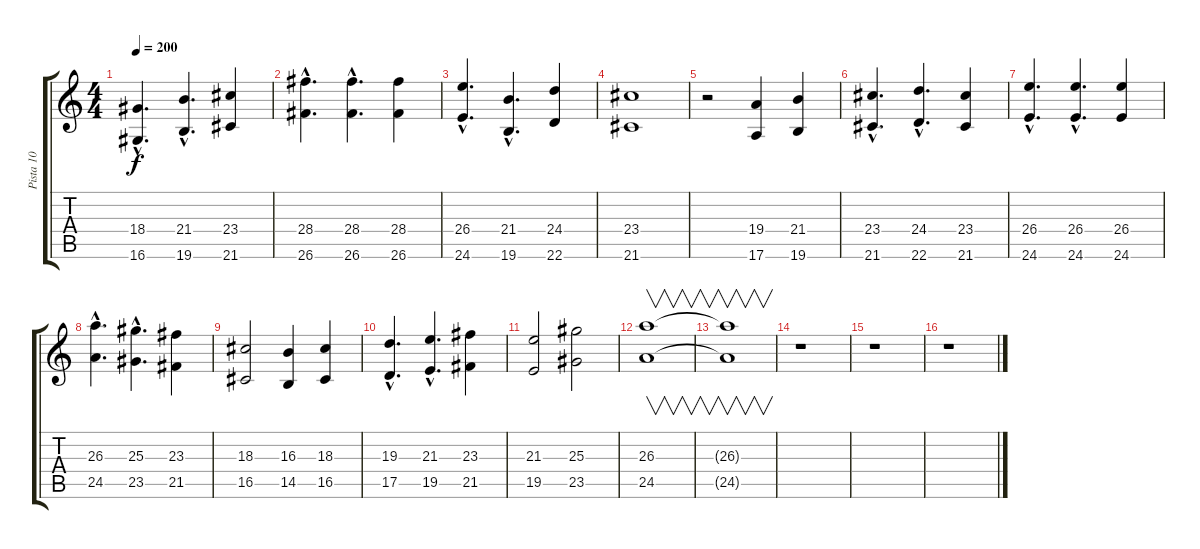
\track ("Pista 10" "Pista 10") {instrument pad4choir}
\staff {score tabs}
\tuning (E4 B3 G3 D3 A2 E2) {hide}
\ts (4 4)
\tempo 200
\clef g2
\ks c
(18.4{hac} 16.6{hac}).4{d dy f} (21.4{hac} 19.6{hac}).4{d} (23.4 21.6).4 |
(28.4{hac} 26.6{hac}).4{d} (28.4{hac} 26.6{hac}).4{d} (28.4 26.6).4 |
(26.4{hac} 24.6{hac}).4{d} (21.4{hac} 19.6{hac}).4{d} (24.4 22.6).4 |
(23.4 21.6).1 |
r.2 (19.4 17.6).4 (21.4 19.6).4 |
(23.4{hac} 21.6{hac}).4{d} (24.4{hac} 22.6{hac}).4{d} (23.4 21.6).4 |
(26.4{hac} 24.6{hac}).4{d} (26.4{hac} 24.6{hac}).4{d} (26.4 24.6).4 |
(26.3{hac} 24.5{hac}).4{d} (25.3{hac} 23.5{hac}).4{d} (23.3 21.5).4 |
(18.3 16.5).2 (16.3 14.5).4 (18.3 16.5).4 |
(19.3{hac} 17.5{hac}).4{d} (21.3{hac} 19.5{hac}).4{d} (23.3 21.5).4 |
(21.3 19.5).2 (25.3 23.5).2 |
(26.3 24.5).1{v} |
(26.3{t} 24.5{t}).1{v} |
r.1 |
r.1 |
r.1
